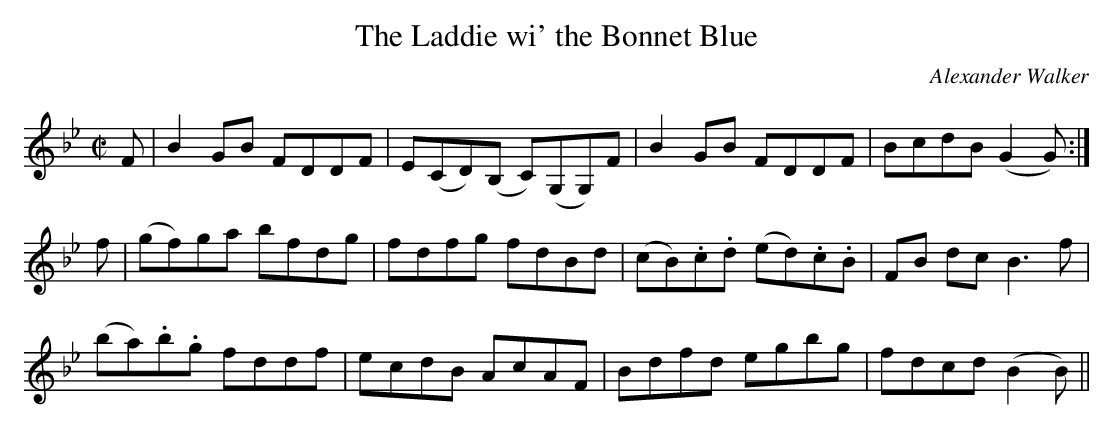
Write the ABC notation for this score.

X:1
T:Laddie wi' the Bonnet Blue, The
C:Alexander Walker
M:C|
L:1/8
K:Bb
F|B2 GB FDDF|E(CD)(B, C)(G,G,)F|B2 GB FDDF|BcdB (G2G):|
f|(gf)ga bfdg|fdfg fdBd|(cB).c.d (ed).c.B|FB dc B3f|
(ba).b.g fddf|ecdB AcAF|Bdfd egbg|fdcd (B2B)||
